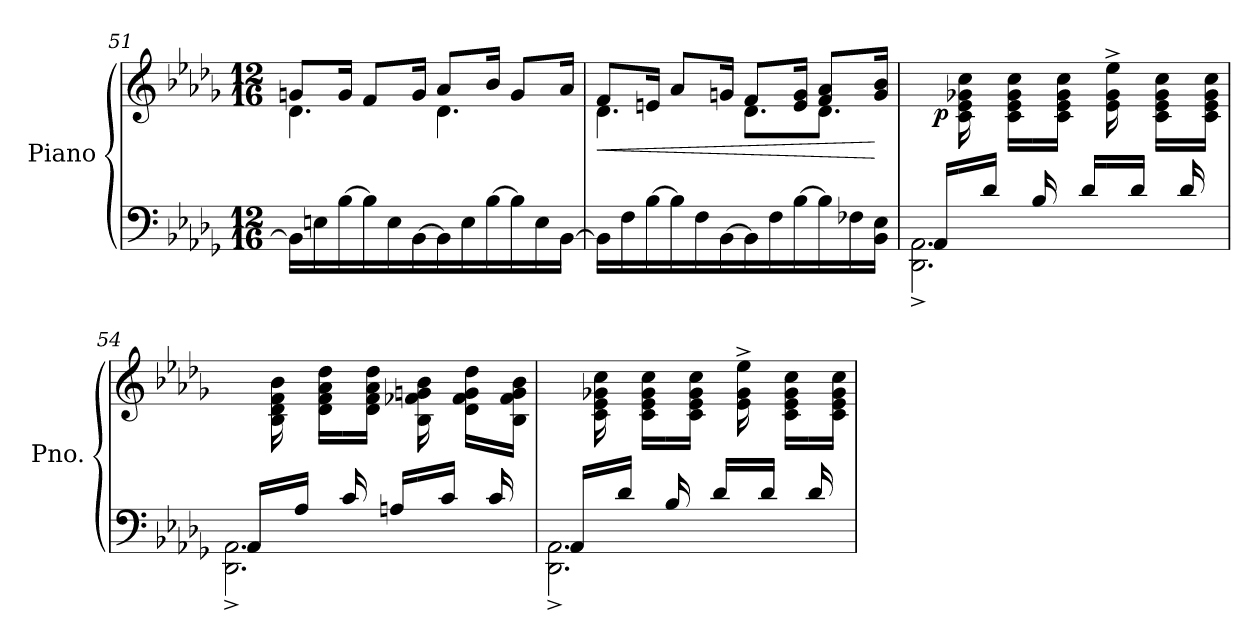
**kern	**kern	**dynam
*part1	*part1	*part1
*staff2	*staff1	*staff1/2
*I"Piano	*	*
*I'Pno.	*	*
*clefF4	*clefG2	*
*k[b-e-a-d-g-]	*k[b-e-a-d-g-]	*
*D-:	*D-:	*
*M12/16	*M12/16	*
=51	=51	=51
*	*^	*
16BB-\LL]	8gn/L	4.d-\	.
16En\	.	.	.
[16B-\	16g/Jk	.	.
16B-\]	8f/L	.	.
16E\	.	.	.
[16BB-\	16g/Jk	.	.
16BB-\]	8a-/L	4.d-\	.
16E\	.	.	.
[16B-\	16b-/Jk	.	.
16B-\]	8g/L	.	.
16E\	.	.	.
[16BB-\JJ	16a-/Jk	.	.
=52	=52	=52	=52
!	!	!	!LO:HP:b
16BB-\LL]	8f/L	4.d-\	<
16F\	.	.	.
[16B-\	16en/Jk	.	.
16B-\]	8a-/L	.	.
16F\	.	.	.
[16BB-\	16gn/Jk	.	.
16BB-\]	8f/L	8.d-\L	.
16F\	.	.	.
[16B-\	16e/ 16g/Jk	.	.
16B-\]	8f/ 8a-/L	8.d-\J	.
16F-X\	.	.	.
16BB-\ 16E-\JJ	16g/ 16b-/Jk	.	[
*	*v	*v	*
!!LO:LB:g=z
=53	=53	=53
*^	*	*
!	!	!	!LO:DY:b
16AA-/LL	2.DD-\^ 2.AA-\^	16ryy	p
16ryy	.	16c\ 16e-\ 16g-X\ 16cc\	.
16d-/JJ	.	16ryy	.
16ryy	.	16c\ 16e-\ 16g-\ 16cc\LL	.
16B-/	.	16ryy	.
16ryy	.	16c\ 16e-\ 16g-\ 16cc\JJ	.
16d-/LL	.	16ryy	.
16ryy	.	16e-\^ 16g-\^ 16ee-\^	.
16d-/JJ	.	16ryy	.
16ryy	.	16c\ 16e-\ 16g-\ 16cc\LL	.
16d-/	.	16ryy	.
16ryy	.	16c\ 16e-\ 16g-\ 16cc\JJ	.
=54	=54	=54	=54
16AA-/LL	2.DD-\^ 2.AA-\^	16ryy	.
16ryy	.	16B-\ 16d-\ 16f\ 16b-\	.
16A-/JJ	.	16ryy	.
16ryy	.	16d-\ 16f\ 16a-\ 16dd-\LL	.
16c/	.	16ryy	.
16ryy	.	16d-\ 16f\ 16a-\ 16dd-\JJ	.
16An/LL	.	16ryy	.
16ryy	.	16B-\ 16f-X\ 16gn\ 16b-\	.
16c/JJ	.	16ryy	.
16ryy	.	16d-\ 16f-\ 16g\ 16dd-\LL	.
16c/	.	16ryy	.
16ryy	.	16B-\ 16f-\ 16g\ 16b-\JJ	.
=55	=55	=55	=55
16AA-/LL	2.DD-\^ 2.AA-\^	16ryy	.
16ryy	.	16c\ 16e-\ 16g-X\ 16cc\	.
16d-/JJ	.	16ryy	.
16ryy	.	16c\ 16e-\ 16g-\ 16cc\LL	.
16B-/	.	16ryy	.
16ryy	.	16c\ 16e-\ 16g-\ 16cc\JJ	.
16d-/LL	.	16ryy	.
16ryy	.	16e-\^ 16g-\^ 16ee-\^	.
16d-/JJ	.	16ryy	.
16ryy	.	16c\ 16e-\ 16g-\ 16cc\LL	.
16d-/	.	16ryy	.
16ryy	.	16c\ 16e-\ 16g-\ 16cc\JJ	.
*v	*v	*	*
=	=	=
*-	*-	*-
